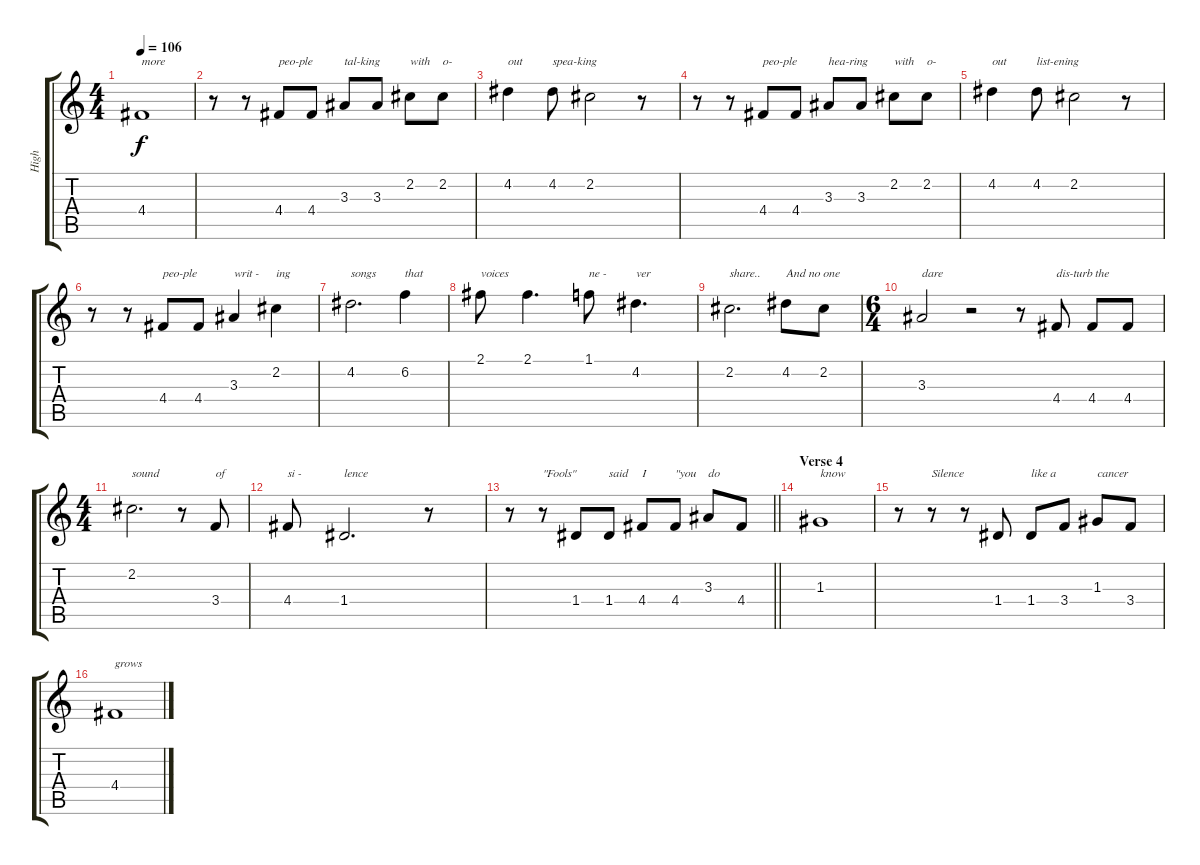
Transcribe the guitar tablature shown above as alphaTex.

\track ("High" "High") {instrument acousticguitarsteel}
\staff {score tabs}
\tuning (E4 B3 G3 D3 A2 E2) {hide}
\ts (4 4)
\tempo 106
\clef g2
\ks c
4.4.1{txt "more" dy f} |
r.8 r.8 4.4.8{txt "peo-ple"} 4.4.8 3.3.8{txt "tal-king"} 3.3.8 2.2.8{txt "with"} 2.2.8{txt "o-"} |
4.2.4{txt "out"} 4.2.8{txt "spea-king"} 2.2.2 r.8 |
r.8 r.8 4.4.8{txt "peo-ple"} 4.4.8 3.3.8{txt "hea-ring"} 3.3.8 2.2.8{txt "with"} 2.2.8{txt "o-"} |
4.2.4{txt "out"} 4.2.8{txt "list-ening"} 2.2.2 r.8 |
r.8 r.8 4.4.8{txt "peo-ple"} 4.4.8 3.3.4{txt "writ -"} 2.2.4{txt "ing"} |
4.2.2{d txt "songs"} 6.2.4{txt "that"} |
2.1.8{txt "voices"} 2.1.4{d} 1.1.8{txt "ne -"} 4.2.4{d txt "ver"} |
2.2.2{d txt "share.."} 4.2.8{txt "And no one "} 2.2.8 |
\ts (6 4)
3.3.2{txt "dare"} r.2 r.8 4.4.8{txt "dis-turb the "} 4.4.8 4.4.8 |
\ts (4 4)
2.2.2{d txt "sound"} r.8 3.4.8{txt "of"} |
4.4.8{txt "si -"} 1.4.2{d txt "lence"} r.8 |
\barLineRight lightlight
r.8 r.8{txt "\"Fools\""} 1.4.8 1.4.8{txt "said"} 4.4.8{txt "I"} 4.4.8{txt "\"you"} 3.3.8{txt "do"} 4.4.8 |
\section ("" "Verse 4")
1.3.1{txt "know"} |
r.8 r.8{txt "Silence"} r.8 1.4.8 1.4.8{txt "like a"} 3.4.8 1.3.8{txt "cancer "} 3.4.8 |
4.4.1{txt "grows"}
